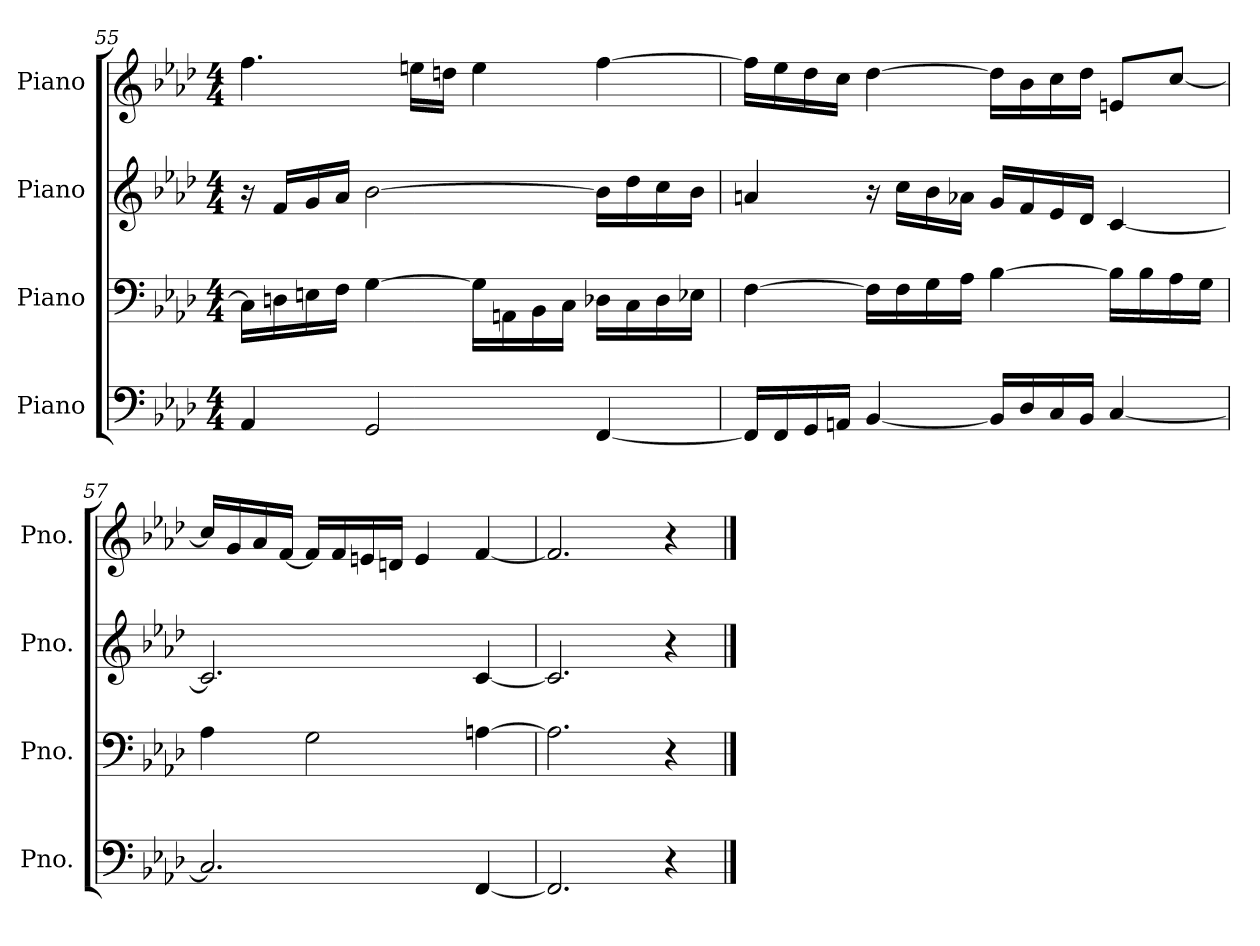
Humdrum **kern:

**kern	**kern	**kern	**kern
*part4	*part3	*part2	*part1
*staff4	*staff3	*staff2	*staff1
*I"Piano	*I"Piano	*I"Piano	*I"Piano
*I'Pno.	*I'Pno.	*I'Pno.	*I'Pno.
!!LO:LB:g=z
*clefF4	*clefF4	*clefG2	*clefG2
*k[b-e-a-d-]	*k[b-e-a-d-]	*k[b-e-a-d-]	*k[b-e-a-d-]
*M4/4	*M4/4	*M4/4	*M4/4
=55	=55	=55	=55
4AA-i/	16Cj\LL]	16r	4.ffZ\
.	16Dnj\	16fV/LL	.
.	16Enj\	16gV/	.
.	16Fj\JJ	16a-V/JJ	.
2GGi/	[4Gj\	[2b-V\	.
.	.	.	16eenZ\LL
.	.	.	16ddnZ\JJ
.	16Gj\LL]	.	4eeZ\
.	16AAnj\	.	.
.	16BB-j\	.	.
.	16Cj\JJ	.	.
[4FFi/	16D-Xj\LL	16b-V\LL]	[4ffZ\
.	16Cj\	16dd-V\	.
.	16D-j\	16ccV\	.
.	16E-Xj\JJ	16b-V\JJ	.
=56	=56	=56	=56
16FFi/LL]	[4Fj\	4anV/	16ffZ\LL]
16FFi/	.	.	16ee-Z\
16GGi/	.	.	16dd-Z\
16AAni/JJ	.	.	16ccZ\JJ
[4BB-i/	16Fj\LL]	16r	[4dd-Z\
.	16Fj\	16ccV\LL	.
.	16Gj\	16b-V\	.
.	16A-j\JJ	16a-XV\JJ	.
16BB-i/LL]	[4B-j\	16gV/LL	16dd-Z\LL]
16D-i/	.	16fV/	16b-Z\
16Ci/	.	16e-V/	16ccZ\
16BB-i/JJ	.	16d-V/JJ	16dd-Z\JJ
[4Ci/	16B-j\LL]	[4cV/	8enZ/L
.	16B-j\	.	.
.	16A-j\	.	[8ccZ/J
.	16Gj\JJ	.	.
!!LO:LB:g=z
=57	=57	=57	=57
2.Ci/]	4A-j\	2.cV/]	16ccZ/LL]
.	.	.	16gZ/
.	.	.	16a-Z/
.	.	.	[16fZ/JJ
.	2Gj\	.	16fZ/LL]
.	.	.	16fZ/
.	.	.	16enZ/
.	.	.	16dnZ/JJ
.	.	.	4eZ/
[4FFi/	[4Anj\	[4cV/	[4fZ/
=58	=58	=58	=58
2.FFi/]	2.Aj\]	2.cV/]	2.fZ/]
4r	4r	4r	4r
==	==	==	==
*-	*-	*-	*-
